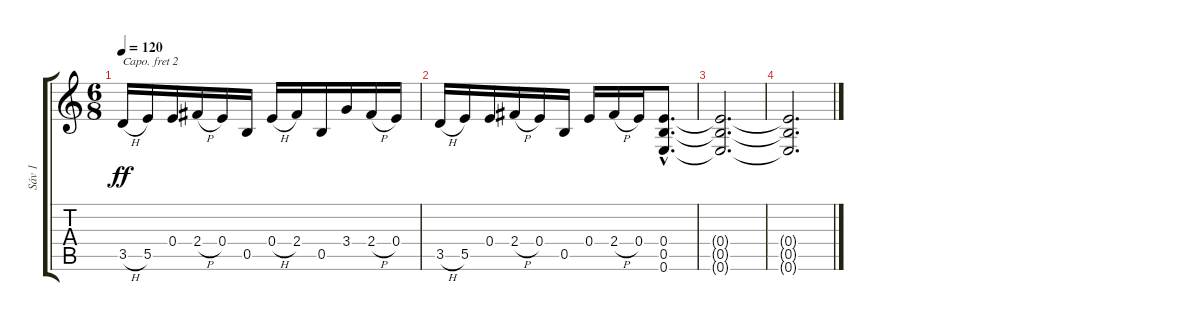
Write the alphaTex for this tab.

\track ("Sáv 1" "Sáv 1") {instrument acousticguitarsteel}
\staff {score tabs}
\capo 2
\tuning (E4 B3 G3 D3 A2 D2) {hide}
\ts (6 8)
\tempo 120
\clef g2
\ks c
3.5{h}.16{dy ff} 5.5.16 0.4.16 2.4{h}.16 0.4.16 0.5.16 0.4{h}.16 2.4.16 0.5.16 3.4.16 2.4{h}.16 0.4.16 |
3.5{h}.16 5.5.16 0.4.16 2.4{h}.16 0.4.16 0.5.16 0.4.16 2.4{h}.16 0.4.16 (0.4 0.5 0.6{hac}).8{d} |
(0.4{t} 0.5{t} 0.6{t}).2{d} |
(0.4{t} 0.5{t} 0.6{t}).2{d}
